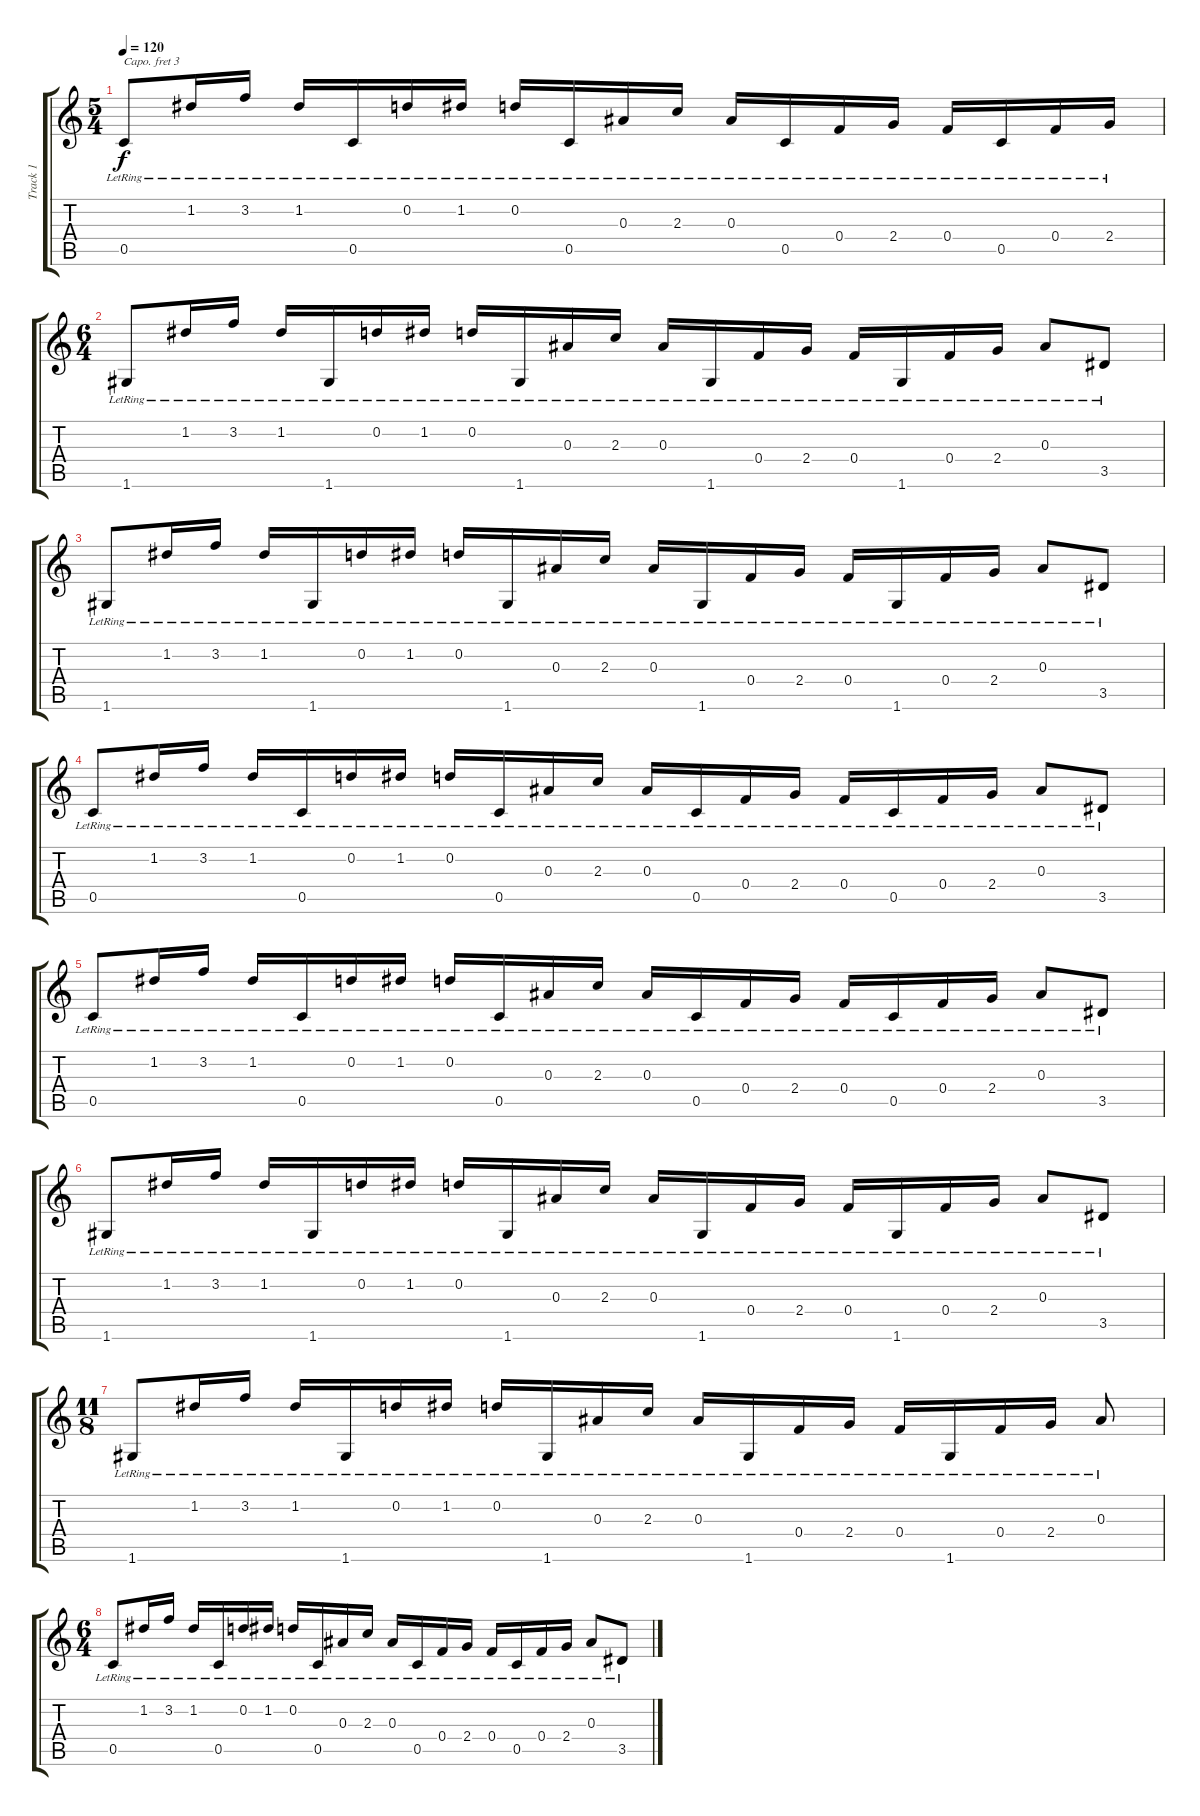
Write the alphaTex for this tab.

\track ("Track 1" "Track 1") {instrument acousticguitarsteel}
\staff {score tabs}
\capo 3
\tuning (E4 B3 G3 D3 A2 E2) {hide}
\ts (5 4)
\tempo 120
\clef g2
\ks c
0.5{lr}.8{dy f} 1.2{lr}.16 3.2{lr}.16 1.2{lr}.16 0.5{lr}.16 0.2{lr}.16 1.2{lr}.16 0.2{lr}.16 0.5{lr}.16 0.3{lr}.16 2.3{lr}.16 0.3{lr}.16 0.5{lr}.16 0.4{lr}.16 2.4{lr}.16 0.4{lr}.16 0.5{lr}.16 0.4{lr}.16 2.4{lr}.16 |
\ts (6 4)
1.6{lr}.8 1.2{lr}.16 3.2{lr}.16 1.2{lr}.16 1.6{lr}.16 0.2{lr}.16 1.2{lr}.16 0.2{lr}.16 1.6{lr}.16 0.3{lr}.16 2.3{lr}.16 0.3{lr}.16 1.6{lr}.16 0.4{lr}.16 2.4{lr}.16 0.4{lr}.16 1.6{lr}.16 0.4{lr}.16 2.4{lr}.16 0.3{lr}.8 3.5{lr}.8 |
1.6{lr}.8 1.2{lr}.16 3.2{lr}.16 1.2{lr}.16 1.6{lr}.16 0.2{lr}.16 1.2{lr}.16 0.2{lr}.16 1.6{lr}.16 0.3{lr}.16 2.3{lr}.16 0.3{lr}.16 1.6{lr}.16 0.4{lr}.16 2.4{lr}.16 0.4{lr}.16 1.6{lr}.16 0.4{lr}.16 2.4{lr}.16 0.3{lr}.8 3.5{lr}.8 |
0.5{lr}.8 1.2{lr}.16 3.2{lr}.16 1.2{lr}.16 0.5{lr}.16 0.2{lr}.16 1.2{lr}.16 0.2{lr}.16 0.5{lr}.16 0.3{lr}.16 2.3{lr}.16 0.3{lr}.16 0.5{lr}.16 0.4{lr}.16 2.4{lr}.16 0.4{lr}.16 0.5{lr}.16 0.4{lr}.16 2.4{lr}.16 0.3{lr}.8 3.5{lr}.8 |
0.5{lr}.8 1.2{lr}.16 3.2{lr}.16 1.2{lr}.16 0.5{lr}.16 0.2{lr}.16 1.2{lr}.16 0.2{lr}.16 0.5{lr}.16 0.3{lr}.16 2.3{lr}.16 0.3{lr}.16 0.5{lr}.16 0.4{lr}.16 2.4{lr}.16 0.4{lr}.16 0.5{lr}.16 0.4{lr}.16 2.4{lr}.16 0.3{lr}.8 3.5{lr}.8 |
1.6{lr}.8 1.2{lr}.16 3.2{lr}.16 1.2{lr}.16 1.6{lr}.16 0.2{lr}.16 1.2{lr}.16 0.2{lr}.16 1.6{lr}.16 0.3{lr}.16 2.3{lr}.16 0.3{lr}.16 1.6{lr}.16 0.4{lr}.16 2.4{lr}.16 0.4{lr}.16 1.6{lr}.16 0.4{lr}.16 2.4{lr}.16 0.3{lr}.8 3.5{lr}.8 |
\ts (11 8)
1.6{lr}.8 1.2{lr}.16 3.2{lr}.16 1.2{lr}.16 1.6{lr}.16 0.2{lr}.16 1.2{lr}.16 0.2{lr}.16 1.6{lr}.16 0.3{lr}.16 2.3{lr}.16 0.3{lr}.16 1.6{lr}.16 0.4{lr}.16 2.4{lr}.16 0.4{lr}.16 1.6{lr}.16 0.4{lr}.16 2.4{lr}.16 0.3{lr}.8 |
\ts (6 4)
0.5{lr}.8 1.2{lr}.16 3.2{lr}.16 1.2{lr}.16 0.5{lr}.16 0.2{lr}.16 1.2{lr}.16 0.2{lr}.16 0.5{lr}.16 0.3{lr}.16 2.3{lr}.16 0.3{lr}.16 0.5{lr}.16 0.4{lr}.16 2.4{lr}.16 0.4{lr}.16 0.5{lr}.16 0.4{lr}.16 2.4{lr}.16 0.3{lr}.8 3.5{lr}.8
